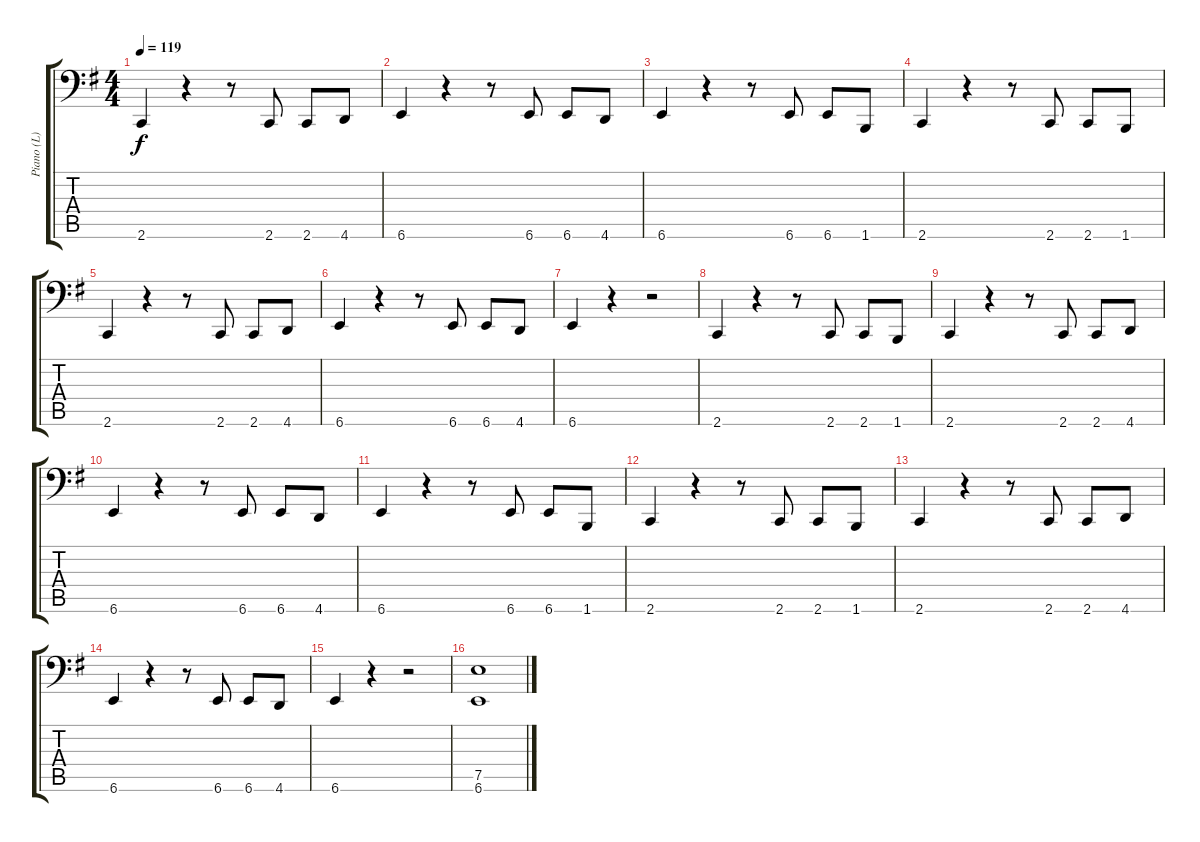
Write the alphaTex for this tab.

\track ("Piano (L)" "Piano (L)") {instrument acousticgrandpiano}
\staff {score tabs}
\tuning (E4 B3 G3 D3 A2 Bb1) {hide}
\ts (4 4)
\tempo 119
\clef f4
\ks g
2.6.4{dy f} r.4 r.8 2.6.8 2.6.8 4.6.8 |
6.6.4 r.4 r.8 6.6.8 6.6.8 4.6.8 |
6.6.4 r.4 r.8 6.6.8 6.6.8 1.6.8 |
2.6.4 r.4 r.8 2.6.8 2.6.8 1.6.8 |
2.6.4 r.4 r.8 2.6.8 2.6.8 4.6.8 |
6.6.4 r.4 r.8 6.6.8 6.6.8 4.6.8 |
6.6.4 r.4 r.2 |
2.6.4 r.4 r.8 2.6.8 2.6.8 1.6.8 |
2.6.4 r.4 r.8 2.6.8 2.6.8 4.6.8 |
6.6.4 r.4 r.8 6.6.8 6.6.8 4.6.8 |
6.6.4 r.4 r.8 6.6.8 6.6.8 1.6.8 |
2.6.4 r.4 r.8 2.6.8 2.6.8 1.6.8 |
2.6.4 r.4 r.8 2.6.8 2.6.8 4.6.8 |
6.6.4 r.4 r.8 6.6.8 6.6.8 4.6.8 |
6.6.4 r.4 r.2 |
(7.5 6.6).1
